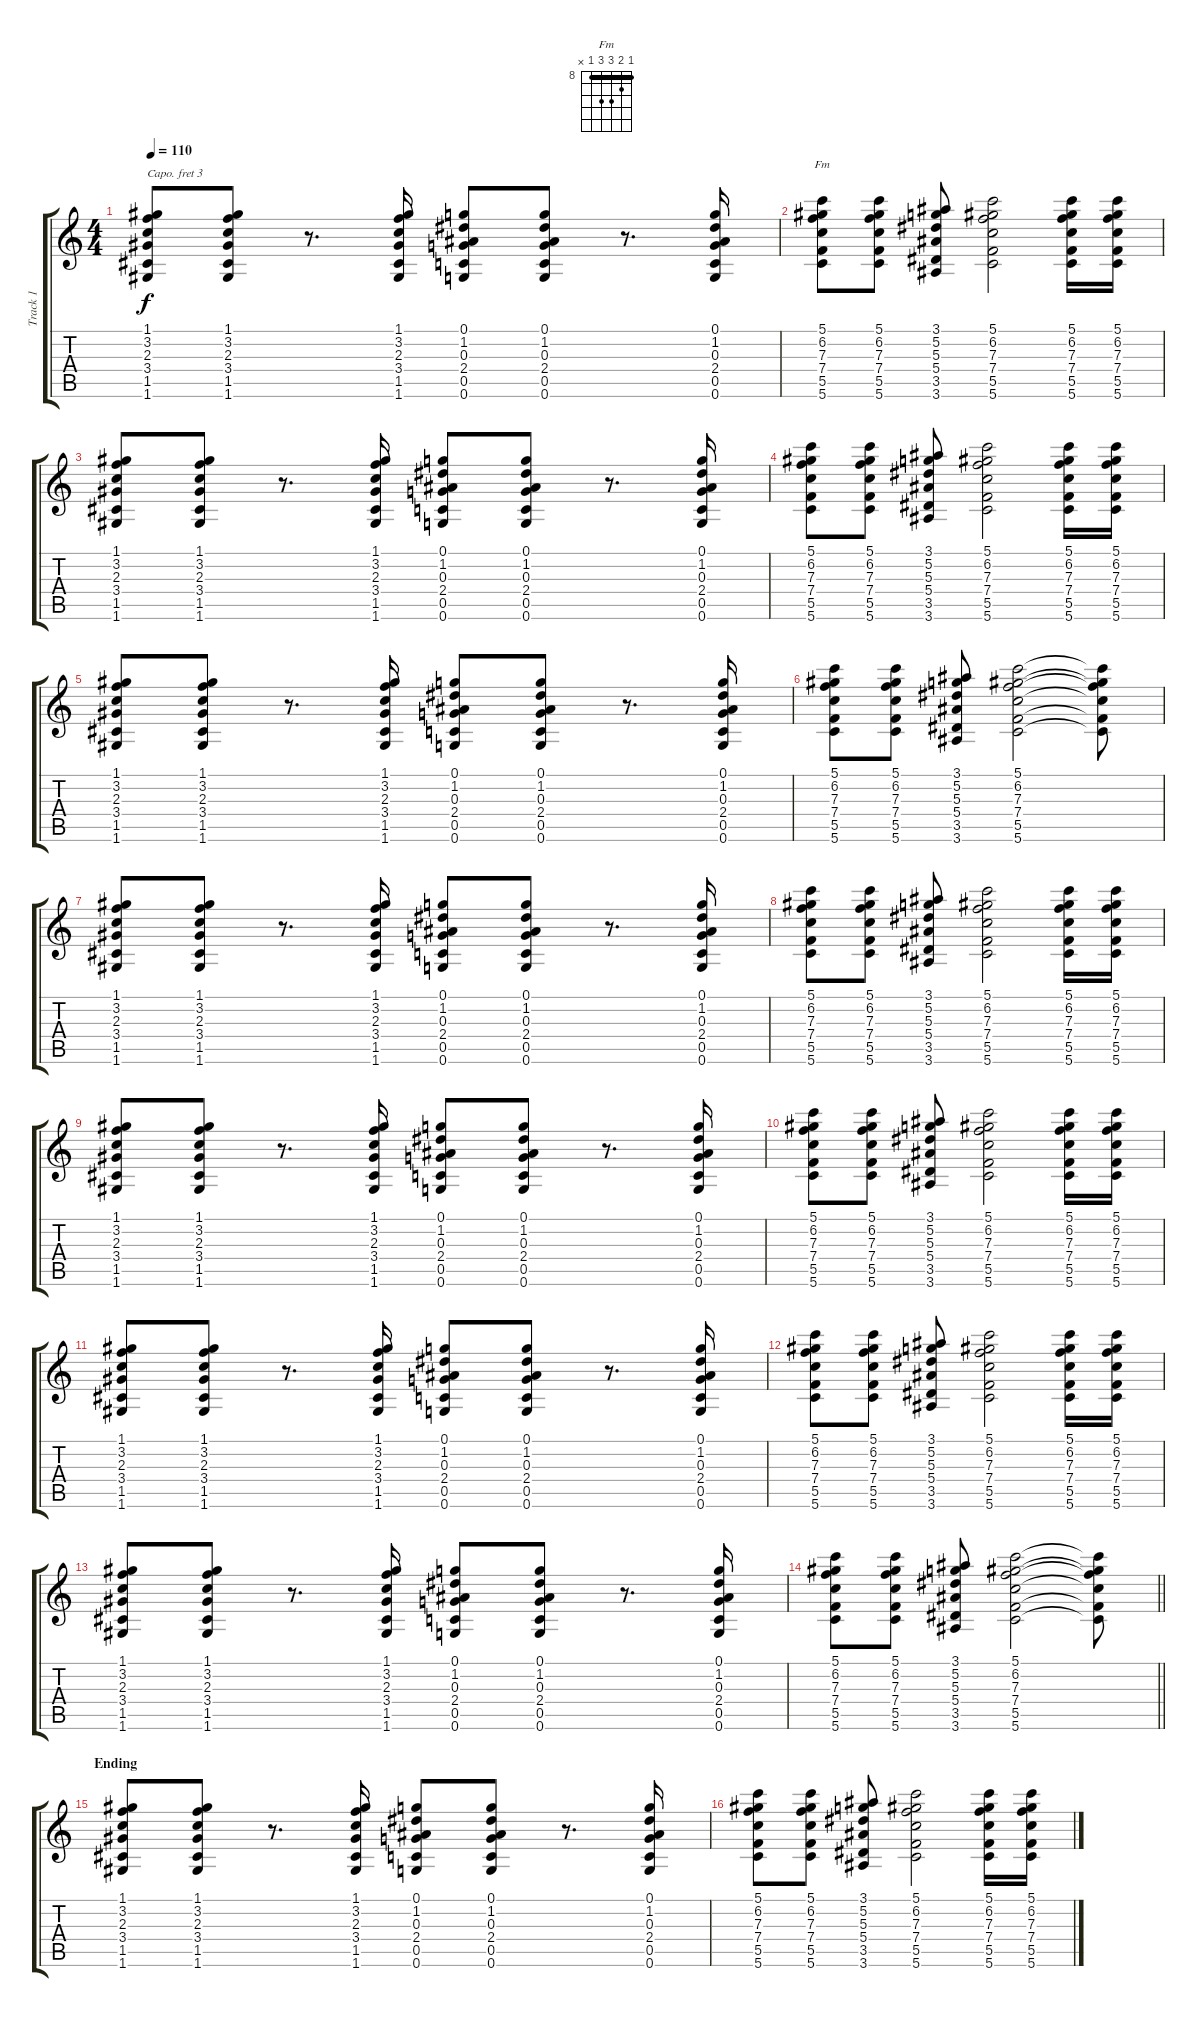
\track ("Track 1" "Track 1") {instrument acousticguitarsteel}
\staff {score tabs}
\capo 3
\tuning (E4 B3 G3 D3 A2 E2) {hide}
\chord ("Fm" 8 9 10 10 8 x) {firstfret 8 barre 8}
\ts (4 4)
\tempo 110
\clef g2
\ks c
(1.1 3.2 2.3 3.4 1.5 1.6).8{dy f} (1.1 3.2 2.3 3.4 1.5 1.6).8 r.8{d} (1.1 3.2 2.3 3.4 1.5 1.6).16 (0.1 1.2 0.3 2.4 0.5 0.6).8 (0.1 1.2 0.3 2.4 0.5 0.6).8 r.8{d} (0.1 1.2 0.3 2.4 0.5 0.6).16 |
(5.1 6.2 7.3 7.4 5.5 5.6).8{ch "Fm"} (5.1 6.2 7.3 7.4 5.5 5.6).8 (3.1 5.2 5.3 5.4 3.5 3.6).8 (5.1 6.2 7.3 7.4 5.5 5.6).2 (5.1 6.2 7.3 7.4 5.5 5.6).16 (5.1 6.2 7.3 7.4 5.5 5.6).16 |
(1.1 3.2 2.3 3.4 1.5 1.6).8 (1.1 3.2 2.3 3.4 1.5 1.6).8 r.8{d} (1.1 3.2 2.3 3.4 1.5 1.6).16 (0.1 1.2 0.3 2.4 0.5 0.6).8 (0.1 1.2 0.3 2.4 0.5 0.6).8 r.8{d} (0.1 1.2 0.3 2.4 0.5 0.6).16 |
(5.1 6.2 7.3 7.4 5.5 5.6).8 (5.1 6.2 7.3 7.4 5.5 5.6).8 (3.1 5.2 5.3 5.4 3.5 3.6).8 (5.1 6.2 7.3 7.4 5.5 5.6).2 (5.1 6.2 7.3 7.4 5.5 5.6).16 (5.1 6.2 7.3 7.4 5.5 5.6).16 |
(1.1 3.2 2.3 3.4 1.5 1.6).8 (1.1 3.2 2.3 3.4 1.5 1.6).8 r.8{d} (1.1 3.2 2.3 3.4 1.5 1.6).16 (0.1 1.2 0.3 2.4 0.5 0.6).8 (0.1 1.2 0.3 2.4 0.5 0.6).8 r.8{d} (0.1 1.2 0.3 2.4 0.5 0.6).16 |
(5.1 6.2 7.3 7.4 5.5 5.6).8 (5.1 6.2 7.3 7.4 5.5 5.6).8 (3.1 5.2 5.3 5.4 3.5 3.6).8 (5.1 6.2 7.3 7.4 5.5 5.6).2 (5.1{t} 6.2{t} 7.3{t} 7.4{t} 5.5{t} 5.6{t}).8 |
(1.1 3.2 2.3 3.4 1.5 1.6).8 (1.1 3.2 2.3 3.4 1.5 1.6).8 r.8{d} (1.1 3.2 2.3 3.4 1.5 1.6).16 (0.1 1.2 0.3 2.4 0.5 0.6).8 (0.1 1.2 0.3 2.4 0.5 0.6).8 r.8{d} (0.1 1.2 0.3 2.4 0.5 0.6).16 |
(5.1 6.2 7.3 7.4 5.5 5.6).8 (5.1 6.2 7.3 7.4 5.5 5.6).8 (3.1 5.2 5.3 5.4 3.5 3.6).8 (5.1 6.2 7.3 7.4 5.5 5.6).2 (5.1 6.2 7.3 7.4 5.5 5.6).16 (5.1 6.2 7.3 7.4 5.5 5.6).16 |
(1.1 3.2 2.3 3.4 1.5 1.6).8 (1.1 3.2 2.3 3.4 1.5 1.6).8 r.8{d} (1.1 3.2 2.3 3.4 1.5 1.6).16 (0.1 1.2 0.3 2.4 0.5 0.6).8 (0.1 1.2 0.3 2.4 0.5 0.6).8 r.8{d} (0.1 1.2 0.3 2.4 0.5 0.6).16 |
(5.1 6.2 7.3 7.4 5.5 5.6).8 (5.1 6.2 7.3 7.4 5.5 5.6).8 (3.1 5.2 5.3 5.4 3.5 3.6).8 (5.1 6.2 7.3 7.4 5.5 5.6).2 (5.1 6.2 7.3 7.4 5.5 5.6).16 (5.1 6.2 7.3 7.4 5.5 5.6).16 |
(1.1 3.2 2.3 3.4 1.5 1.6).8 (1.1 3.2 2.3 3.4 1.5 1.6).8 r.8{d} (1.1 3.2 2.3 3.4 1.5 1.6).16 (0.1 1.2 0.3 2.4 0.5 0.6).8 (0.1 1.2 0.3 2.4 0.5 0.6).8 r.8{d} (0.1 1.2 0.3 2.4 0.5 0.6).16 |
(5.1 6.2 7.3 7.4 5.5 5.6).8 (5.1 6.2 7.3 7.4 5.5 5.6).8 (3.1 5.2 5.3 5.4 3.5 3.6).8 (5.1 6.2 7.3 7.4 5.5 5.6).2 (5.1 6.2 7.3 7.4 5.5 5.6).16 (5.1 6.2 7.3 7.4 5.5 5.6).16 |
(1.1 3.2 2.3 3.4 1.5 1.6).8 (1.1 3.2 2.3 3.4 1.5 1.6).8 r.8{d} (1.1 3.2 2.3 3.4 1.5 1.6).16 (0.1 1.2 0.3 2.4 0.5 0.6).8 (0.1 1.2 0.3 2.4 0.5 0.6).8 r.8{d} (0.1 1.2 0.3 2.4 0.5 0.6).16 |
\barLineRight lightlight
(5.1 6.2 7.3 7.4 5.5 5.6).8 (5.1 6.2 7.3 7.4 5.5 5.6).8 (3.1 5.2 5.3 5.4 3.5 3.6).8 (5.1 6.2 7.3 7.4 5.5 5.6).2 (5.1{t} 6.2{t} 7.3{t} 7.4{t} 5.5{t} 5.6{t}).8 |
\section ("" "Ending")
(1.1 3.2 2.3 3.4 1.5 1.6).8 (1.1 3.2 2.3 3.4 1.5 1.6).8 r.8{d} (1.1 3.2 2.3 3.4 1.5 1.6).16 (0.1 1.2 0.3 2.4 0.5 0.6).8 (0.1 1.2 0.3 2.4 0.5 0.6).8 r.8{d} (0.1 1.2 0.3 2.4 0.5 0.6).16 |
(5.1 6.2 7.3 7.4 5.5 5.6).8 (5.1 6.2 7.3 7.4 5.5 5.6).8 (3.1 5.2 5.3 5.4 3.5 3.6).8 (5.1 6.2 7.3 7.4 5.5 5.6).2 (5.1 6.2 7.3 7.4 5.5 5.6).16 (5.1 6.2 7.3 7.4 5.5 5.6).16
